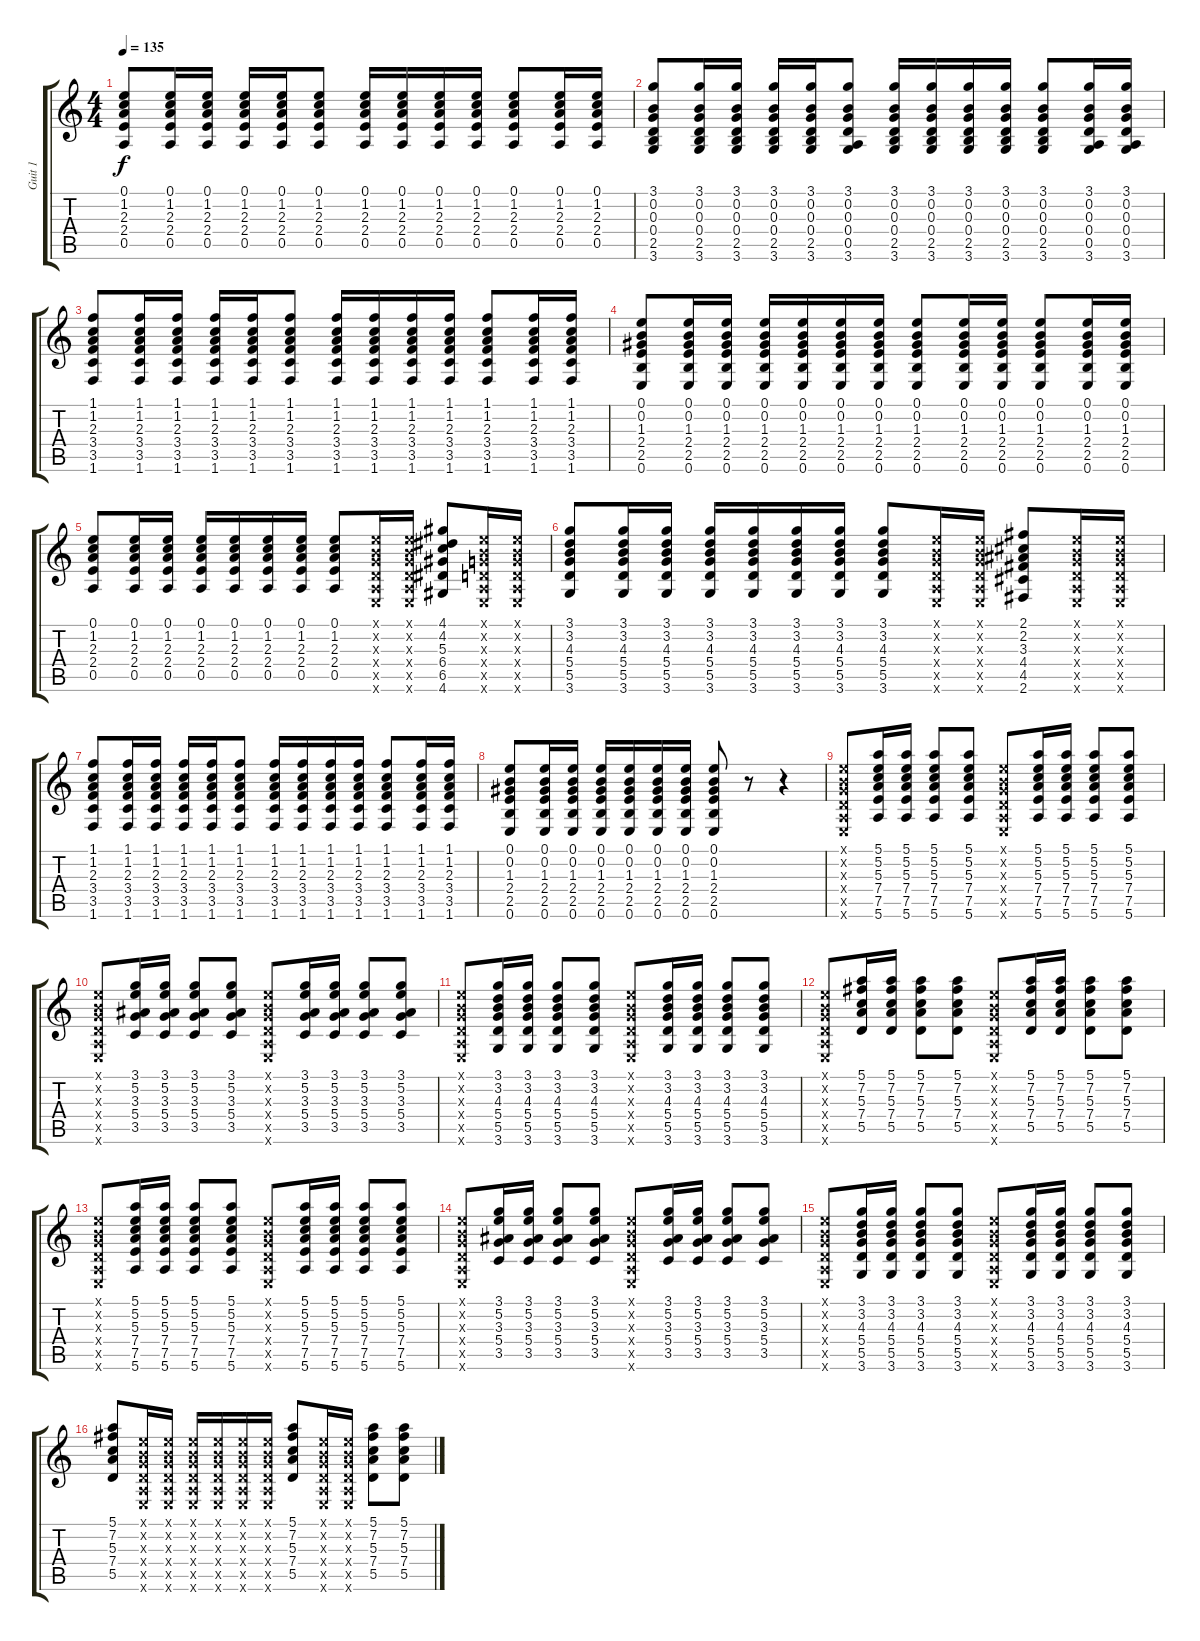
\track ("Guit 1" "Guit 1") {instrument acousticguitarnylon}
\staff {score tabs}
\tuning (E4 B3 G3 D3 A2 E2) {hide}
\ts (4 4)
\tempo 135
\clef g2
\ks c
(0.1 1.2 2.3 2.4 0.5).8{dy f} (0.1 1.2 2.3 2.4 0.5).16 (0.1 1.2 2.3 2.4 0.5).16 (0.1 1.2 2.3 2.4 0.5).16 (0.1 1.2 2.3 2.4 0.5).16 (0.1 1.2 2.3 2.4 0.5).8 (0.1 1.2 2.3 2.4 0.5).16 (0.1 1.2 2.3 2.4 0.5).16 (0.1 1.2 2.3 2.4 0.5).16 (0.1 1.2 2.3 2.4 0.5).16 (0.1 1.2 2.3 2.4 0.5).8 (0.1 1.2 2.3 2.4 0.5).16 (0.1 1.2 2.3 2.4 0.5).16 |
(3.1 0.2 0.3 0.4 2.5 3.6).8 (3.1 0.2 0.3 0.4 2.5 3.6).16 (3.1 0.2 0.3 0.4 2.5 3.6).16 (3.1 0.2 0.3 0.4 2.5 3.6).16 (3.1 0.2 0.3 0.4 2.5 3.6).16 (3.1 0.2 0.3 0.4 0.5 3.6).8 (3.1 0.2 0.3 0.4 2.5 3.6).16 (3.1 0.2 0.3 0.4 2.5 3.6).16 (3.1 0.2 0.3 0.4 2.5 3.6).16 (3.1 0.2 0.3 0.4 2.5 3.6).16 (3.1 0.2 0.3 0.4 2.5 3.6).8 (3.1 0.2 0.3 0.4 0.5 3.6).16 (3.1 0.2 0.3 0.4 0.5 3.6).16 |
(1.1 1.2 2.3 3.4 3.5 1.6).8 (1.1 1.2 2.3 3.4 3.5 1.6).16 (1.1 1.2 2.3 3.4 3.5 1.6).16 (1.1 1.2 2.3 3.4 3.5 1.6).16 (1.1 1.2 2.3 3.4 3.5 1.6).16 (1.1 1.2 2.3 3.4 3.5 1.6).8 (1.1 1.2 2.3 3.4 3.5 1.6).16 (1.1 1.2 2.3 3.4 3.5 1.6).16 (1.1 1.2 2.3 3.4 3.5 1.6).16 (1.1 1.2 2.3 3.4 3.5 1.6).16 (1.1 1.2 2.3 3.4 3.5 1.6).8 (1.1 1.2 2.3 3.4 3.5 1.6).16 (1.1 1.2 2.3 3.4 3.5 1.6).16 |
(0.1 0.2 1.3 2.4 2.5 0.6).8 (0.1 0.2 1.3 2.4 2.5 0.6).16 (0.1 0.2 1.3 2.4 2.5 0.6).16 (0.1 0.2 1.3 2.4 2.5 0.6).16 (0.1 0.2 1.3 2.4 2.5 0.6).16 (0.1 0.2 1.3 2.4 2.5 0.6).16 (0.1 0.2 1.3 2.4 2.5 0.6).16 (0.1 0.2 1.3 2.4 2.5 0.6).8 (0.1 0.2 1.3 2.4 2.5 0.6).16 (0.1 0.2 1.3 2.4 2.5 0.6).16 (0.1 0.2 1.3 2.4 2.5 0.6).8 (0.1 0.2 1.3 2.4 2.5 0.6).16 (0.1 0.2 1.3 2.4 2.5 0.6).16 |
(0.1 1.2 2.3 2.4 0.5).8 (0.1 1.2 2.3 2.4 0.5).16 (0.1 1.2 2.3 2.4 0.5).16 (0.1 1.2 2.3 2.4 0.5).16 (0.1 1.2 2.3 2.4 0.5).16 (0.1 1.2 2.3 2.4 0.5).16 (0.1 1.2 2.3 2.4 0.5).16 (0.1 1.2 2.3 2.4 0.5).8 (0.1{x} 0.2{x} 0.3{x} 0.4{x} 0.5{x} 0.6{x}).16 (0.1{x} 0.2{x} 0.3{x} 0.4{x} 0.5{x} 0.6{x}).16 (4.1 4.2 5.3 6.4 6.5 4.6).8 (0.1{x} 0.2{x} 0.3{x} 0.4{x} 0.5{x} 0.6{x}).16 (0.1{x} 0.2{x} 0.3{x} 0.4{x} 0.5{x} 0.6{x}).16 |
(3.1 3.2 4.3 5.4 5.5 3.6).8 (3.1 3.2 4.3 5.4 5.5 3.6).16 (3.1 3.2 4.3 5.4 5.5 3.6).16 (3.1 3.2 4.3 5.4 5.5 3.6).16 (3.1 3.2 4.3 5.4 5.5 3.6).16 (3.1 3.2 4.3 5.4 5.5 3.6).16 (3.1 3.2 4.3 5.4 5.5 3.6).16 (3.1 3.2 4.3 5.4 5.5 3.6).8 (0.1{x} 0.2{x} 0.3{x} 0.4{x} 0.5{x} 0.6{x}).16 (0.1{x} 0.2{x} 0.3{x} 0.4{x} 0.5{x} 0.6{x}).16 (2.1 2.2 3.3 4.4 4.5 2.6).8 (0.1{x} 0.2{x} 0.3{x} 0.4{x} 0.5{x} 0.6{x}).16 (0.1{x} 0.2{x} 0.3{x} 0.4{x} 0.5{x} 0.6{x}).16 |
(1.1 1.2 2.3 3.4 3.5 1.6).8 (1.1 1.2 2.3 3.4 3.5 1.6).16 (1.1 1.2 2.3 3.4 3.5 1.6).16 (1.1 1.2 2.3 3.4 3.5 1.6).16 (1.1 1.2 2.3 3.4 3.5 1.6).16 (1.1 1.2 2.3 3.4 3.5 1.6).8 (1.1 1.2 2.3 3.4 3.5 1.6).16 (1.1 1.2 2.3 3.4 3.5 1.6).16 (1.1 1.2 2.3 3.4 3.5 1.6).16 (1.1 1.2 2.3 3.4 3.5 1.6).16 (1.1 1.2 2.3 3.4 3.5 1.6).8 (1.1 1.2 2.3 3.4 3.5 1.6).16 (1.1 1.2 2.3 3.4 3.5 1.6).16 |
(0.1 0.2 1.3 2.4 2.5 0.6).8 (0.1 0.2 1.3 2.4 2.5 0.6).16 (0.1 0.2 1.3 2.4 2.5 0.6).16 (0.1 0.2 1.3 2.4 2.5 0.6).16 (0.1 0.2 1.3 2.4 2.5 0.6).16 (0.1 0.2 1.3 2.4 2.5 0.6).16 (0.1 0.2 1.3 2.4 2.5 0.6).16 (0.1 0.2 1.3 2.4 2.5 0.6).8 r.8 r.4 |
(0.1{x} 0.2{x} 0.3{x} 0.4{x} 0.5{x} 0.6{x}).8 (5.1 5.2 5.3 7.4 7.5 5.6).16 (5.1 5.2 5.3 7.4 7.5 5.6).16 (5.1 5.2 5.3 7.4 7.5 5.6).8 (5.1 5.2 5.3 7.4 7.5 5.6).8 (0.1{x} 0.2{x} 0.3{x} 0.4{x} 0.5{x} 0.6{x}).8 (5.1 5.2 5.3 7.4 7.5 5.6).16 (5.1 5.2 5.3 7.4 7.5 5.6).16 (5.1 5.2 5.3 7.4 7.5 5.6).8 (5.1 5.2 5.3 7.4 7.5 5.6).8 |
(0.1{x} 0.2{x} 0.3{x} 0.4{x} 0.5{x} 0.6{x}).8 (3.1 5.2 3.3 5.4 3.5).16 (3.1 5.2 3.3 5.4 3.5).16 (3.1 5.2 3.3 5.4 3.5).8 (3.1 5.2 3.3 5.4 3.5).8 (0.1{x} 0.2{x} 0.3{x} 0.4{x} 0.5{x} 0.6{x}).8 (3.1 5.2 3.3 5.4 3.5).16 (3.1 5.2 3.3 5.4 3.5).16 (3.1 5.2 3.3 5.4 3.5).8 (3.1 5.2 3.3 5.4 3.5).8 |
(0.1{x} 0.2{x} 0.3{x} 0.4{x} 0.5{x} 0.6{x}).8 (3.1 3.2 4.3 5.4 5.5 3.6).16 (3.1 3.2 4.3 5.4 5.5 3.6).16 (3.1 3.2 4.3 5.4 5.5 3.6).8 (3.1 3.2 4.3 5.4 5.5 3.6).8 (0.1{x} 0.2{x} 0.3{x} 0.4{x} 0.5{x} 0.6{x}).8 (3.1 3.2 4.3 5.4 5.5 3.6).16 (3.1 3.2 4.3 5.4 5.5 3.6).16 (3.1 3.2 4.3 5.4 5.5 3.6).8 (3.1 3.2 4.3 5.4 5.5 3.6).8 |
(0.1{x} 0.2{x} 0.3{x} 0.4{x} 0.5{x} 0.6{x}).8 (5.1 7.2 5.3 7.4 5.5).16 (5.1 7.2 5.3 7.4 5.5).16 (5.1 7.2 5.3 7.4 5.5).8 (5.1 7.2 5.3 7.4 5.5).8 (0.1{x} 0.2{x} 0.3{x} 0.4{x} 0.5{x} 0.6{x}).8 (5.1 7.2 5.3 7.4 5.5).16 (5.1 7.2 5.3 7.4 5.5).16 (5.1 7.2 5.3 7.4 5.5).8 (5.1 7.2 5.3 7.4 5.5).8 |
(0.1{x} 0.2{x} 0.3{x} 0.4{x} 0.5{x} 0.6{x}).8 (5.1 5.2 5.3 7.4 7.5 5.6).16 (5.1 5.2 5.3 7.4 7.5 5.6).16 (5.1 5.2 5.3 7.4 7.5 5.6).8 (5.1 5.2 5.3 7.4 7.5 5.6).8 (0.1{x} 0.2{x} 0.3{x} 0.4{x} 0.5{x} 0.6{x}).8 (5.1 5.2 5.3 7.4 7.5 5.6).16 (5.1 5.2 5.3 7.4 7.5 5.6).16 (5.1 5.2 5.3 7.4 7.5 5.6).8 (5.1 5.2 5.3 7.4 7.5 5.6).8 |
(0.1{x} 0.2{x} 0.3{x} 0.4{x} 0.5{x} 0.6{x}).8 (3.1 5.2 3.3 5.4 3.5).16 (3.1 5.2 3.3 5.4 3.5).16 (3.1 5.2 3.3 5.4 3.5).8 (3.1 5.2 3.3 5.4 3.5).8 (0.1{x} 0.2{x} 0.3{x} 0.4{x} 0.5{x} 0.6{x}).8 (3.1 5.2 3.3 5.4 3.5).16 (3.1 5.2 3.3 5.4 3.5).16 (3.1 5.2 3.3 5.4 3.5).8 (3.1 5.2 3.3 5.4 3.5).8 |
(0.1{x} 0.2{x} 0.3{x} 0.4{x} 0.5{x} 0.6{x}).8 (3.1 3.2 4.3 5.4 5.5 3.6).16 (3.1 3.2 4.3 5.4 5.5 3.6).16 (3.1 3.2 4.3 5.4 5.5 3.6).8 (3.1 3.2 4.3 5.4 5.5 3.6).8 (0.1{x} 0.2{x} 0.3{x} 0.4{x} 0.5{x} 0.6{x}).8 (3.1 3.2 4.3 5.4 5.5 3.6).16 (3.1 3.2 4.3 5.4 5.5 3.6).16 (3.1 3.2 4.3 5.4 5.5 3.6).8 (3.1 3.2 4.3 5.4 5.5 3.6).8 |
(5.1 7.2 5.3 7.4 5.5).8 (0.1{x} 0.2{x} 0.3{x} 0.4{x} 0.5{x} 0.6{x}).16 (0.1{x} 0.2{x} 0.3{x} 0.4{x} 0.5{x} 0.6{x}).16 (0.1{x} 0.2{x} 0.3{x} 0.4{x} 0.5{x} 0.6{x}).16 (0.1{x} 0.2{x} 0.3{x} 0.4{x} 0.5{x} 0.6{x}).16 (0.1{x} 0.2{x} 0.3{x} 0.4{x} 0.5{x} 0.6{x}).16 (0.1{x} 0.2{x} 0.3{x} 0.4{x} 0.5{x} 0.6{x}).16 (5.1 7.2 5.3 7.4 5.5).8 (0.1{x} 0.2{x} 0.3{x} 0.4{x} 0.5{x} 0.6{x}).16 (0.1{x} 0.2{x} 0.3{x} 0.4{x} 0.5{x} 0.6{x}).16 (5.1 7.2 5.3 7.4 5.5).8 (5.1 7.2 5.3 7.4 5.5).8
